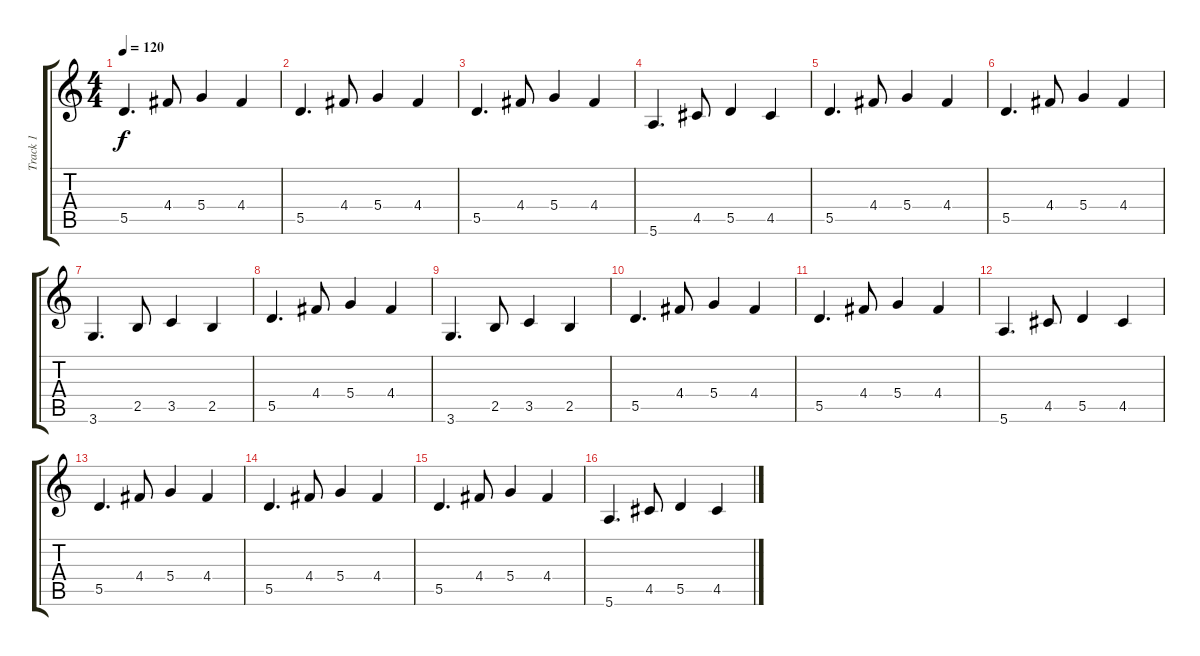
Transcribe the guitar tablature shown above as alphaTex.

\track ("Track 1" "Track 1") {instrument distortionguitar}
\staff {score tabs}
\tuning (E4 B3 G3 D3 A2 E2) {hide}
\ts (4 4)
\tempo 120
\clef g2
\ks c
5.5.4{d dy f} 4.4.8 5.4.4 4.4.4 |
5.5.4{d} 4.4.8 5.4.4 4.4.4 |
5.5.4{d} 4.4.8 5.4.4 4.4.4 |
5.6.4{d} 4.5.8 5.5.4 4.5.4 |
5.5.4{d} 4.4.8 5.4.4 4.4.4 |
5.5.4{d} 4.4.8 5.4.4 4.4.4 |
3.6.4{d} 2.5.8 3.5.4 2.5.4 |
5.5.4{d} 4.4.8 5.4.4 4.4.4 |
3.6.4{d} 2.5.8 3.5.4 2.5.4 |
5.5.4{d} 4.4.8 5.4.4 4.4.4 |
5.5.4{d} 4.4.8 5.4.4 4.4.4 |
5.6.4{d} 4.5.8 5.5.4 4.5.4 |
5.5.4{d} 4.4.8 5.4.4 4.4.4 |
5.5.4{d} 4.4.8 5.4.4 4.4.4 |
5.5.4{d} 4.4.8 5.4.4 4.4.4 |
5.6.4{d} 4.5.8 5.5.4 4.5.4
